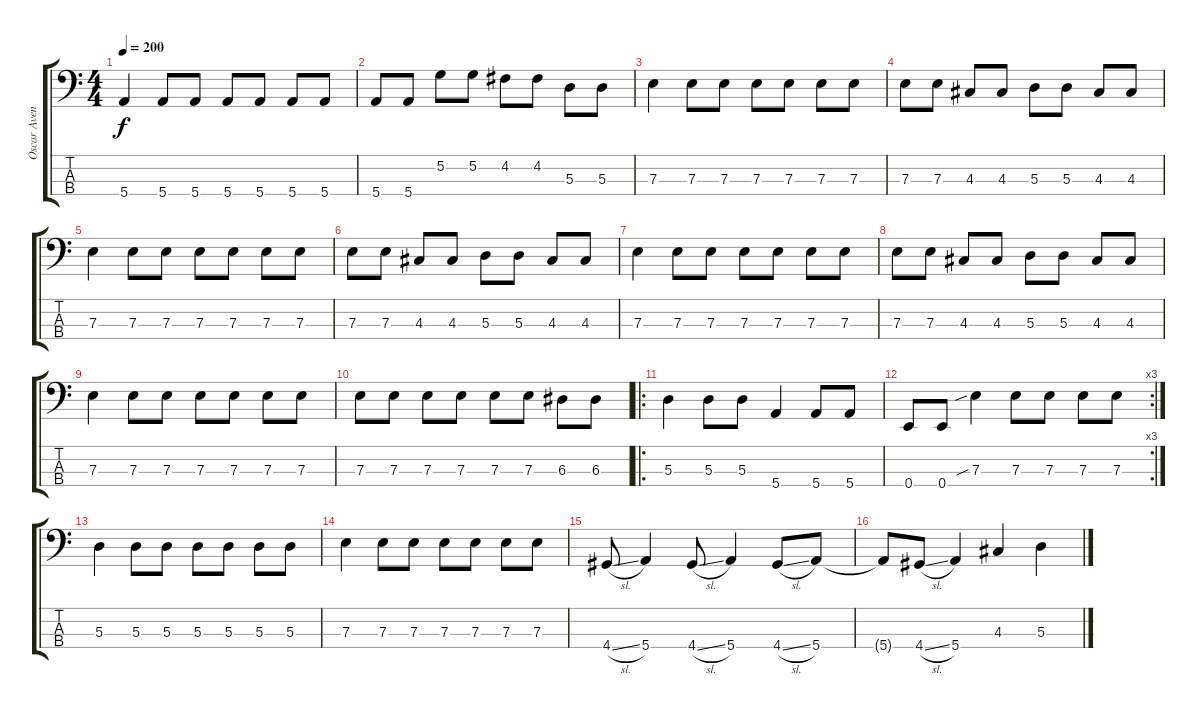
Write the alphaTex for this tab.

\track ("Oscar Avendaño - Bajo" "Oscar Aven") {instrument fretlessbass}
\staff {score tabs}
\tuning (G2 D2 A1 E1) {hide}
\ts (4 4)
\tempo 200
\clef f4
\ks c
5.4.4{dy f} 5.4.8 5.4.8 5.4.8 5.4.8 5.4.8 5.4.8 |
5.4.8 5.4.8 5.2.8 5.2.8 4.2.8 4.2.8 5.3.8 5.3.8 |
7.3.4 7.3.8 7.3.8 7.3.8 7.3.8 7.3.8 7.3.8 |
7.3.8 7.3.8 4.3.8 4.3.8 5.3.8 5.3.8 4.3.8 4.3.8 |
7.3.4 7.3.8 7.3.8 7.3.8 7.3.8 7.3.8 7.3.8 |
7.3.8 7.3.8 4.3.8 4.3.8 5.3.8 5.3.8 4.3.8 4.3.8 |
7.3.4 7.3.8 7.3.8 7.3.8 7.3.8 7.3.8 7.3.8 |
7.3.8 7.3.8 4.3.8 4.3.8 5.3.8 5.3.8 4.3.8 4.3.8 |
7.3.4 7.3.8 7.3.8 7.3.8 7.3.8 7.3.8 7.3.8 |
7.3.8 7.3.8 7.3.8 7.3.8 7.3.8 7.3.8 6.3.8 6.3.8 |
\ro
5.3.4 5.3.8 5.3.8 5.4.4 5.4.8 5.4.8 |
\rc 3
0.4.8 0.4.8 7.3{sib}.4 7.3.8 7.3.8 7.3.8 7.3.8 |
5.3.4 5.3.8 5.3.8 5.3.8 5.3.8 5.3.8 5.3.8 |
7.3.4 7.3.8 7.3.8 7.3.8 7.3.8 7.3.8 7.3.8 |
4.4{sl}.8 5.4.4 4.4{sl}.8 5.4.4 4.4{sl}.8 5.4.8 |
5.4{t}.8 4.4{sl}.8 5.4.4 4.3.4 5.3.4
